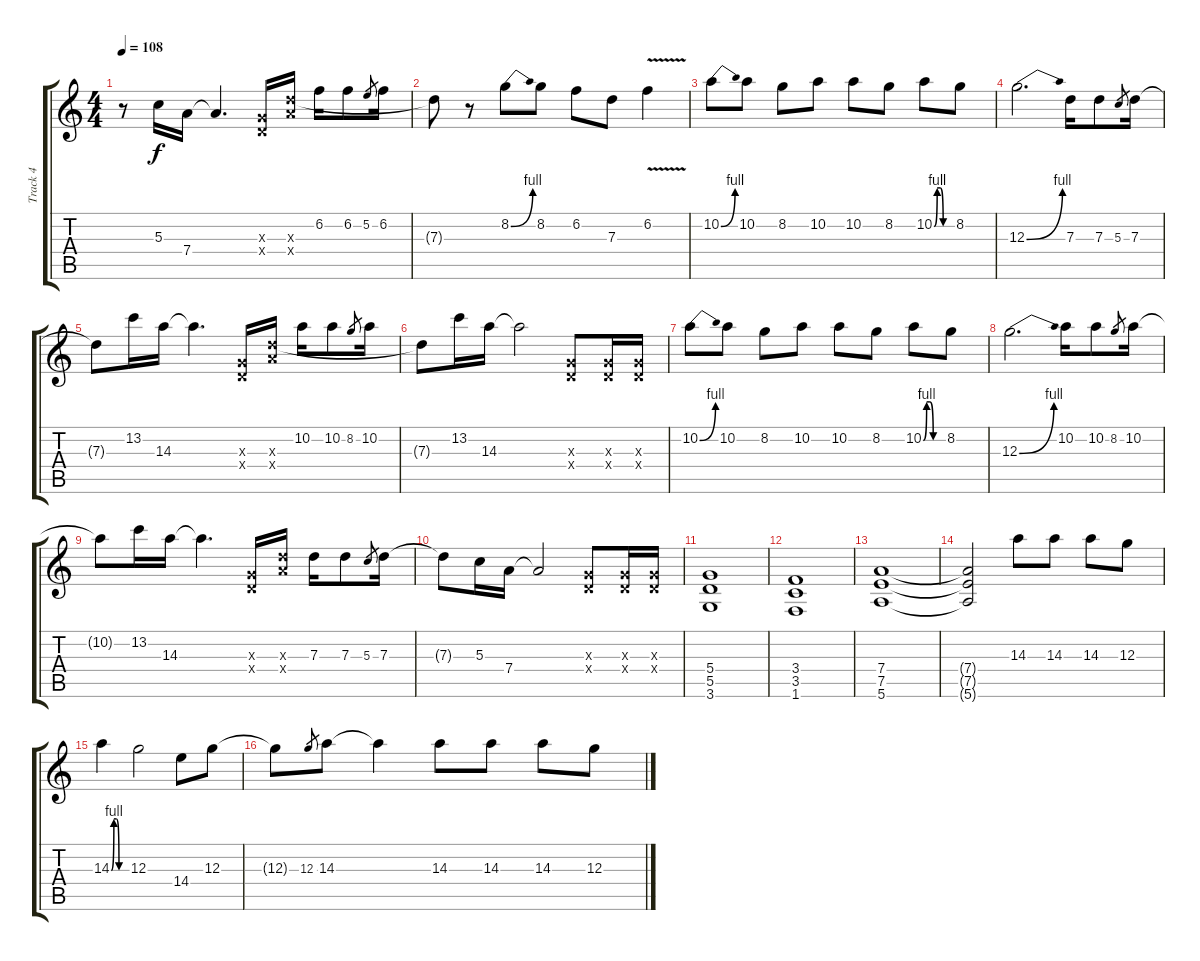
\track ("Track 4" "Track 4") {instrument distortionguitar}
\staff {score tabs}
\tuning (E4 B3 G3 D3 A2 E2) {hide}
\ts (4 4)
\tempo 108
\clef g2
\ks c
r.8{dy f} 5.3.16 7.4.16 7.4{t}.4{d} (0.3{x} 0.4{x}).16 (7.3{x} 7.4{x}).16 6.2.16 6.2.8 5.2.8{gr} 6.2.16 |
7.3{t}.8 r.8 8.2{be (bend 0 0 60 4)}.8 8.2.8 6.2.8 7.3.8 6.2{v}.4 |
10.2{be (bend 0 0 60 4)}.8 10.2.8 8.2.8 10.2.8 10.2.8 8.2.8 10.2{be (custom 0 0 10 4 20 4 30 0 60 0)}.8 8.2.8 |
12.3{be (bend 0 0 60 4)}.2{d} 7.3.16 7.3.8 5.3.8{gr} 7.3.16 |
7.3{t}.8 13.2.16 14.3.16 14.3{t}.4{d} (0.3{x} 0.4{x}).16 (7.3{x} 7.4{x}).16 10.2.16 10.2.8 8.2.8{gr} 10.2.16 |
7.3{t}.8 13.2.16 14.3.16 14.3{t}.2 (0.3{x} 0.4{x}).8 (0.3{x} 0.4{x}).16 (0.3{x} 0.4{x}).16 |
10.2{be (bend 0 0 60 4)}.8 10.2.8 8.2.8 10.2.8 10.2.8 8.2.8 10.2{be (custom 0 0 10 4 20 4 30 0 60 0)}.8 8.2.8 |
12.3{be (bend 0 0 60 4)}.2{d} 10.2.16 10.2.8 8.2.8{gr} 10.2.16 |
10.2{t}.8 13.2.16 14.3.16 14.3{t}.4{d} (0.3{x} 0.4{x}).16 (7.3{x} 7.4{x}).16 7.3.16 7.3.8 5.3.8{gr} 7.3.16 |
7.3{t}.8 5.3.16 7.4.16 7.4{t}.2 (0.3{x} 0.4{x}).8 (0.3{x} 0.4{x}).16 (0.3{x} 0.4{x}).16 |
(5.4 5.5 3.6).1 |
(3.4 3.5 1.6).1 |
(7.4 7.5 5.6).1 |
(7.4{t} 7.5{t} 5.6{t}).2 14.3.8 14.3.8 14.3.8 12.3.8 |
14.3{be (custom 0 0 10 4 20 4 30 0 60 0)}.4 12.3.2 14.4.8 12.3.8 |
12.3{t}.8 12.3.8{gr} 14.3.8 14.3{t}.4 14.3.8 14.3.8 14.3.8 12.3.8
